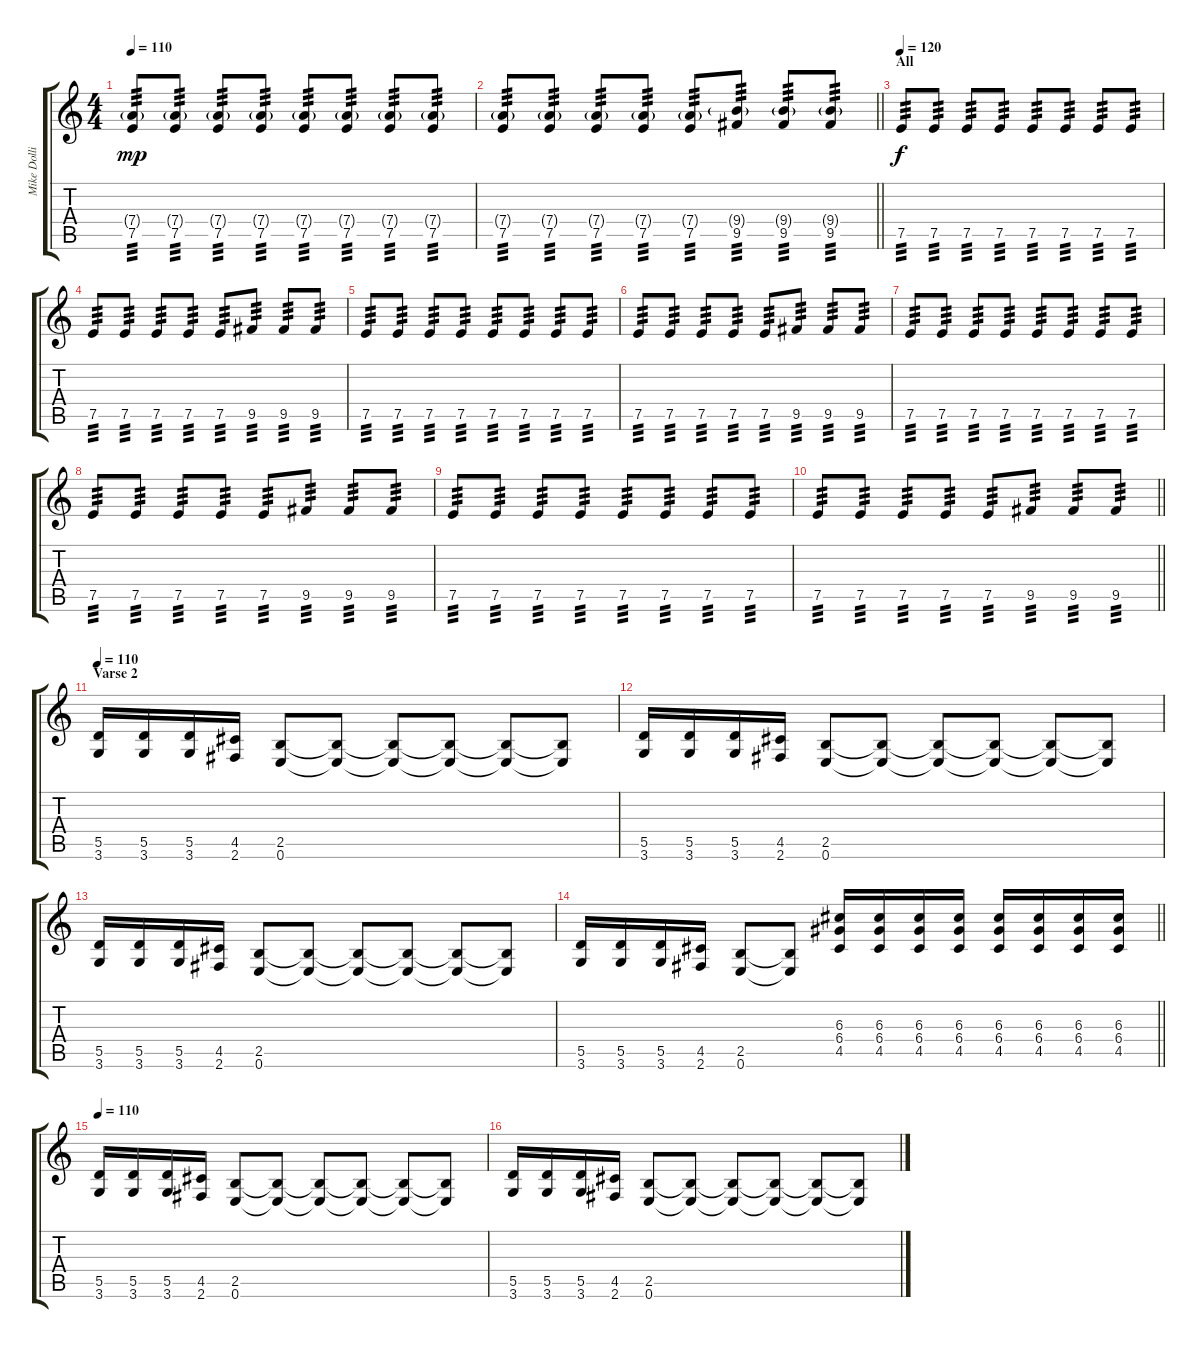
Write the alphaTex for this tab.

\track ("Mike Dolling" "Mike Dolli") {instrument distortionguitar}
\staff {score tabs}
\tuning (E4 B3 G3 D3 A2 E2) {hide}
\ts (4 4)
\tempo 110
\clef g2
\ks c
(7.4{g} 7.5).8{tp 3 dy mp volume 16 instrument guitarfretnoise} (7.4{g} 7.5).8{tp 3} (7.4{g} 7.5).8{tp 3} (7.4{g} 7.5).8{tp 3} (7.4{g} 7.5).8{tp 3} (7.4{g} 7.5).8{tp 3} (7.4{g} 7.5).8{tp 3} (7.4{g} 7.5).8{tp 3} |
\barLineRight lightlight
(7.4{g} 7.5).8{tp 3} (7.4{g} 7.5).8{tp 3} (7.4{g} 7.5).8{tp 3} (7.4{g} 7.5).8{tp 3} (7.4{g} 7.5).8{tp 3} (9.4{g} 9.5).8{tp 3} (9.4{g} 9.5).8{tp 3} (9.4{g} 9.5).8{tp 3} |
\section ("" "All")
\tempo 120
7.5.8{tp 3 dy f volume 16 instrument guitarfretnoise} 7.5.8{tp 3} 7.5.8{tp 3} 7.5.8{tp 3} 7.5.8{tp 3} 7.5.8{tp 3} 7.5.8{tp 3} 7.5.8{tp 3} |
7.5.8{tp 3} 7.5.8{tp 3} 7.5.8{tp 3} 7.5.8{tp 3} 7.5.8{tp 3} 9.5.8{tp 3} 9.5.8{tp 3} 9.5.8{tp 3} |
7.5.8{tp 3 volume 16 instrument guitarfretnoise} 7.5.8{tp 3} 7.5.8{tp 3} 7.5.8{tp 3} 7.5.8{tp 3} 7.5.8{tp 3} 7.5.8{tp 3} 7.5.8{tp 3} |
7.5.8{tp 3} 7.5.8{tp 3} 7.5.8{tp 3} 7.5.8{tp 3} 7.5.8{tp 3} 9.5.8{tp 3} 9.5.8{tp 3} 9.5.8{tp 3} |
7.5.8{tp 3 volume 16 instrument guitarfretnoise} 7.5.8{tp 3} 7.5.8{tp 3} 7.5.8{tp 3} 7.5.8{tp 3} 7.5.8{tp 3} 7.5.8{tp 3} 7.5.8{tp 3} |
7.5.8{tp 3} 7.5.8{tp 3} 7.5.8{tp 3} 7.5.8{tp 3} 7.5.8{tp 3} 9.5.8{tp 3} 9.5.8{tp 3} 9.5.8{tp 3} |
7.5.8{tp 3 volume 16 instrument guitarfretnoise} 7.5.8{tp 3} 7.5.8{tp 3} 7.5.8{tp 3} 7.5.8{tp 3} 7.5.8{tp 3} 7.5.8{tp 3} 7.5.8{tp 3} |
\barLineRight lightlight
7.5.8{tp 3} 7.5.8{tp 3} 7.5.8{tp 3} 7.5.8{tp 3} 7.5.8{tp 3} 9.5.8{tp 3} 9.5.8{tp 3} 9.5.8{tp 3} |
\section ("" "Varse 2")
\tempo 110
(5.5 3.6).16{instrument distortionguitar} (5.5 3.6).16 (5.5 3.6).16 (4.5 2.6).16 (2.5 0.6).8 (2.5{t} 0.6{t}).8 (2.5{t} 0.6{t}).8 (2.5{t} 0.6{t}).8 (2.5{t} 0.6{t}).8 (2.5{t} 0.6{t}).8 |
(5.5 3.6).16 (5.5 3.6).16 (5.5 3.6).16 (4.5 2.6).16 (2.5 0.6).8 (2.5{t} 0.6{t}).8 (2.5{t} 0.6{t}).8 (2.5{t} 0.6{t}).8 (2.5{t} 0.6{t}).8 (2.5{t} 0.6{t}).8 |
(5.5 3.6).16 (5.5 3.6).16 (5.5 3.6).16 (4.5 2.6).16 (2.5 0.6).8 (2.5{t} 0.6{t}).8 (2.5{t} 0.6{t}).8 (2.5{t} 0.6{t}).8 (2.5{t} 0.6{t}).8 (2.5{t} 0.6{t}).8 |
\barLineRight lightlight
(5.5 3.6).16 (5.5 3.6).16 (5.5 3.6).16 (4.5 2.6).16 (2.5 0.6).8 (2.5{t} 0.6{t}).8 (6.3 6.4 4.5).16 (6.3 6.4 4.5).16 (6.3 6.4 4.5).16 (6.3 6.4 4.5).16 (6.3 6.4 4.5).16 (6.3 6.4 4.5).16 (6.3 6.4 4.5).16 (6.3 6.4 4.5).16 |
\tempo 110
(5.5 3.6).16 (5.5 3.6).16 (5.5 3.6).16 (4.5 2.6).16 (2.5 0.6).8 (2.5{t} 0.6{t}).8 (2.5{t} 0.6{t}).8 (2.5{t} 0.6{t}).8 (2.5{t} 0.6{t}).8 (2.5{t} 0.6{t}).8 |
(5.5 3.6).16 (5.5 3.6).16 (5.5 3.6).16 (4.5 2.6).16 (2.5 0.6).8 (2.5{t} 0.6{t}).8 (2.5{t} 0.6{t}).8 (2.5{t} 0.6{t}).8 (2.5{t} 0.6{t}).8 (2.5{t} 0.6{t}).8
